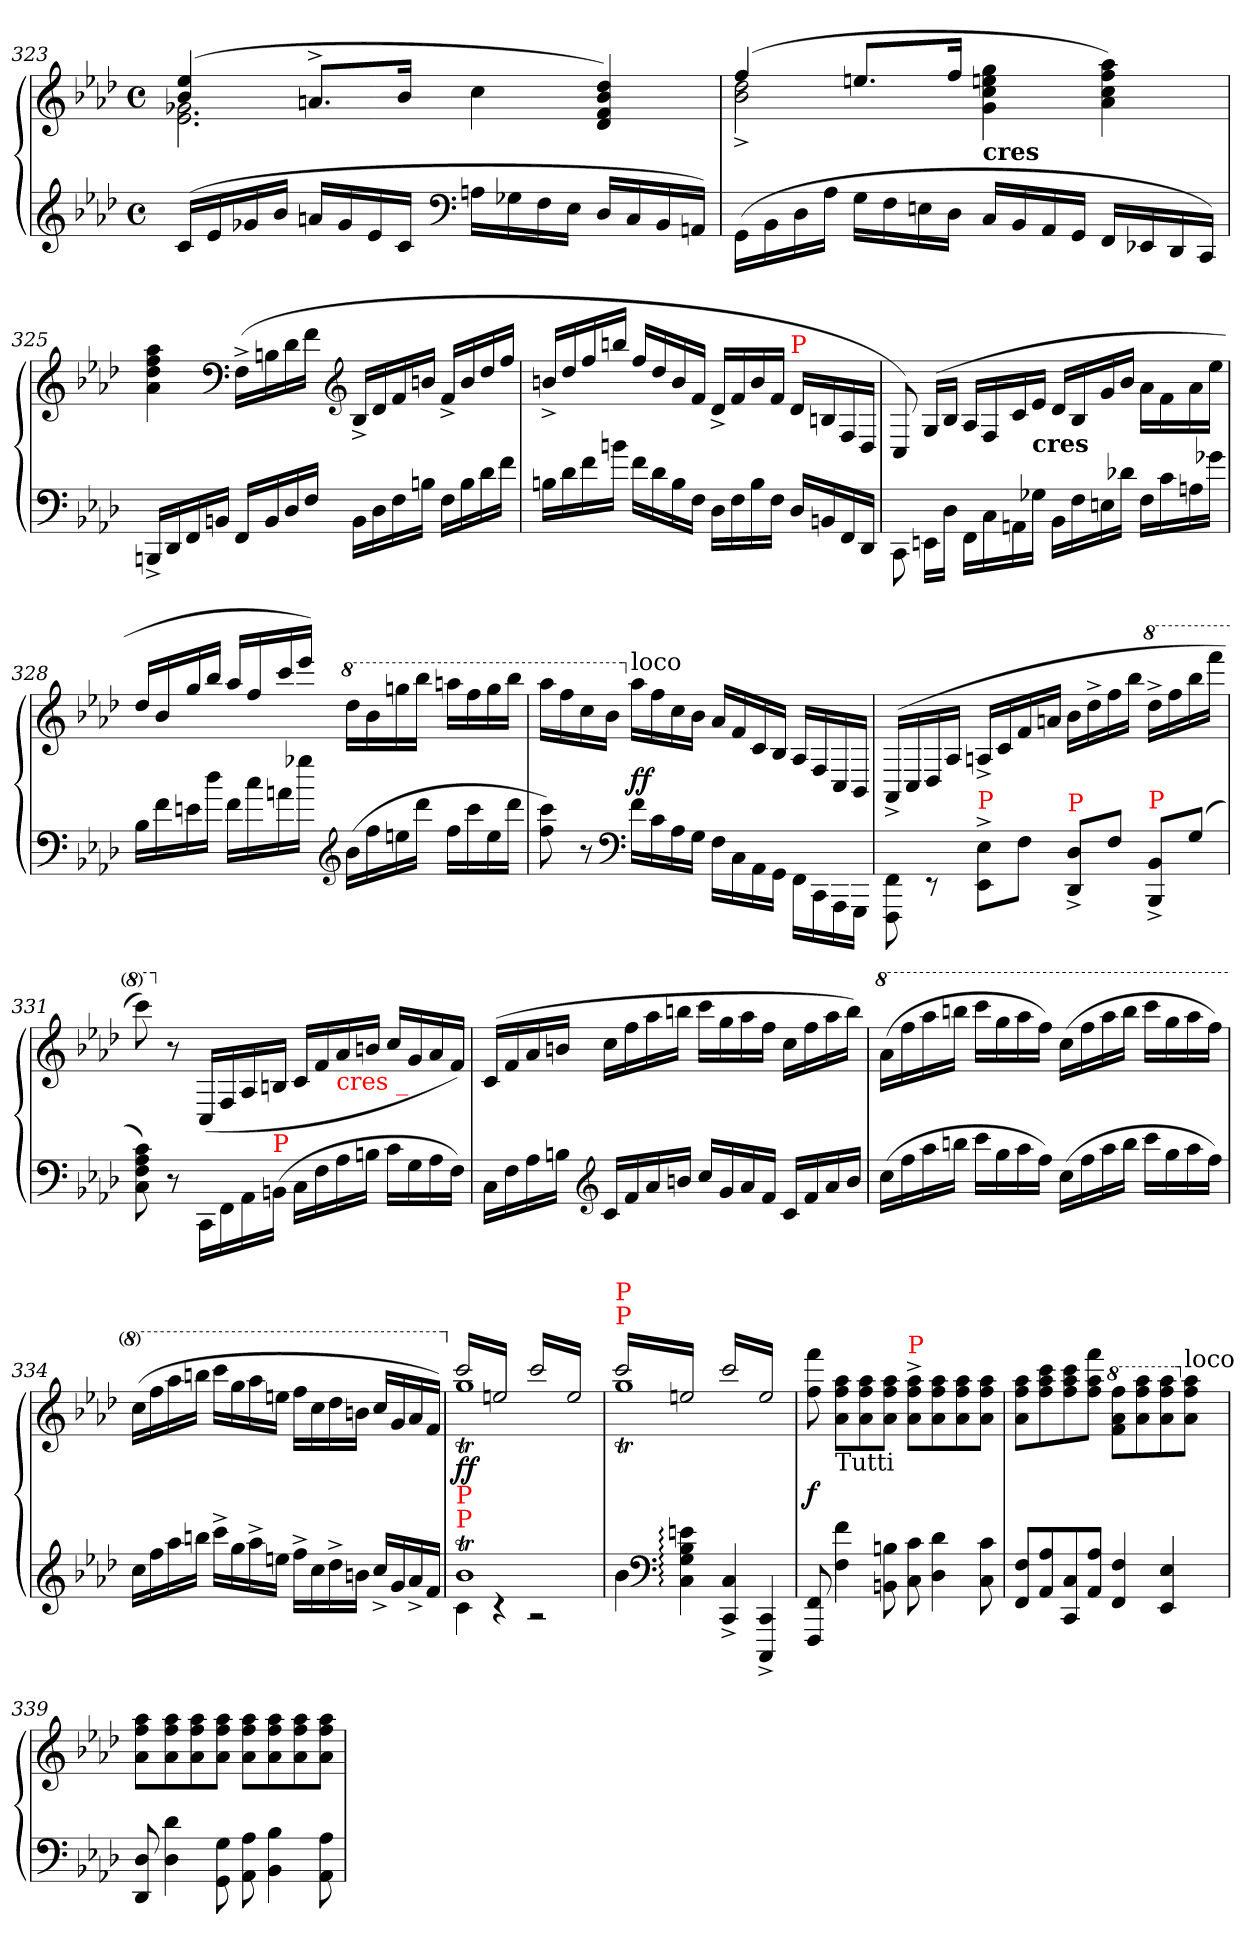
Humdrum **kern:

**kern	**kern	**dynam
*part1	*part1	*part1
*staff2	*staff1	*staff1/2
*clefG2	*clefG2	*
*k[b-e-a-d-]	*k[b-e-a-d-]	*
*f:	*f:	*
*M4/4	*M4/4	*
*met(c)	*met(c)	*
=323	=323	=323
*	*^	*
(>16cLL	(>4ee- 4b-	2.g-X 2.e-	.
16e-	.	.	.
16g-X	.	.	.
16b-JJ	.	.	.
16anLL	8.an^>L	.	.
16g-	.	.	.
16e-	.	.	.
16cJJ	16b-Jk	.	.
*clefF4	*	*	*
16AnLL	4cc\	.	.
16G-X	.	.	.
16F	.	.	.
16E-JJ	.	.	.
16D-LL	4dd- 4b- 4f 4d-)	4ryy	.
16C	.	.	.
16BB-	.	.	.
16AAJJ)	.	.	.
=324	=324	=324	=324
(>16GG\LL	(>4ff	2dd-^< 2b-^<	.
16BB-\	.	.	.
16D-\	.	.	.
16A-\JJ	.	.	.
16GLL	8.eenL	.	.
16F	.	.	.
16En	.	.	.
16D-JJ	16ffJk	.	.
!	!LO:TX:c:B:t=cres	!	!
16CLL	2ryy	4gg 4een 4cc 4g	.
16BB-	.	.	.
16AA-	.	.	.
16GGJJ	.	.	.
16FFLL	.	4aa- 4ff 4cc 4a-)	.
16EE-X	.	.	.
16DD-	.	.	.
16CCJJ)	.	.	.
*	*v	*v	*
=325	=325	=325
16BBBn^>LL	4aa- 4ff 4dd- 4a-	.
16DD-	.	.
16FF	.	.
16BBnJJ	.	.
*	*clefF4	*
16FFLL	(>16F^<LL	.
16BB	16Bn	.
16D-	16d-	.
16FJJ	16fJJ	.
*	*clefG2	*
16BBLL	16B^<LL	.
16D-	16d-	.
16F	16f	.
16BJJ	16bnJJ	.
16FLL	16f^</LL	.
16B	16b/	.
16d-	16dd-/	.
16fJJ	16ff/JJ	.
=326	=326	=326
16BnLL	16bn^</LL	.
16d-	16dd-/	.
16f\	16ff/	.
16bn\JJ	16bbn/JJ	.
16f\LL	16ff/LL	.
16d-\	16dd-/	.
16B	16b	.
16FJJ	16fJJ	.
16D-LL	16d-^<LL	.
16F	16f	.
16B	16b	.
16FJJ	16fJJ	.
!	!LO:TX:a:color=red:t=P	!
16D-LL	16d-\LL	.
16BB	16B/	.
16FF	16F/	.
16DD-JJ	16D-/JJ	.
=327	=327	=327
8CC\	8C/)	.
16EEn\LL	(>16G/LL	.
16D-\JJ	16B-/JJ	.
16FF\LL	16A-/LL	.
16C\	16F/	.
16AAn	16c	.
!	!LO:TX:c:B:t=cres	!
16G-XJJ	16e-JJ	.
16BB-LL	16d-LL	.
16F	16B-	.
16En	16g	.
16d-XJJ	16b-JJ	.
16F\LL	16a-LL	.
16c\	16f	.
16An\	16a-	.
16g-X\JJ	16ee-JJ	.
=328	=328	=328
16B-\LL	16dd-/LL	.
16f\	16b-/	.
16en\	16gg/	.
16dd-\JJ	16bb-/JJ	.
16f\LL	16aa-/LL	.
16cc\	16ff/	.
16an\	16ccc/	.
16gg-XJJ	16eee-JJ)	.
*clefG2	*	*
*	*8va	*
(>16b-LL	16ddd-LL	.
16ff	16bb-	.
16een	16gggn	.
16ddd-JJ	16bbb-JJ	.
16ffLL	16aaaLL	.
16ccc	16fff	.
16ee	16ggg	.
16ddd-JJ	16bbb-JJ	.
=329	=329	=329
8ccc 8ff)	16aaa-LL	.
.	16fff	.
8r	16ccc	.
.	16bb-JJ	.
*clefF4	*	*
*	*X8va	*
!	!LO:TX:a:t=loco	!
16fLL	16aa-LL	ff
16c	16ff	.
16A-	16cc	.
16GJJ	16b-JJ	.
16F\LL	16a-LL	.
16C\	16f	.
16AA-\	16c	.
16GG\JJ	16B-JJ	.
16FF\LL	16A-/LL	.
16CC\	16F/	.
16AAA-\	16C/	.
16GGG\JJ	16BB-/JJ	.
=330	=330	=330
8FF\ 8FFF\	(>16AA-^>/LL	.
.	16C/	.
8rEE	16D-/	.
.	16A-/JJ	.
!LO:TX:a:color=red:t=P	!	!
8E-^<\ 8EE-^<\L	16An^>/LL	.
.	16c	.
8FJ	16f	.
.	16anJJ	.
!LO:TX:a:color=red:t=P	!	!
8D-^< 8DD-^<L	16b-LL	.
.	16dd-^>	.
8FJ	16ff	.
.	16bb-JJ	.
*	*8va	*
!LO:TX:a:color=red:t=P	!	!
8BB-^< 8BBB-^<L	16ddd-^>LL	.
.	16fff	.
(>8GJ	16bbb-	.
.	16ffffJJ	.
=331	=331	=331
8c 8A- 8F 8C)	8cccc)	.
*	*X8va	*
8r	8r	.
16CC\LL	(>16C/LL	.
16FF\	16F/	.
16AA-\	16A-/	.
!LO:TX:a:color=red:t=P	!	!
(>16BBn\JJ	16Bn/JJ	.
16CLL	16cLL	.
16F	16f	.
!	!LO:TX:b:color=red:t=cres _	!
16A-	16a-	.
16BnJJ	16bnJJ	.
16cLL	16ccLL	.
16G	16g	.
16A-	16a-	.
16FJJ)	16fJJ)	.
=332	=332	=332
16CLL	(>16cLL	.
16F	16f	.
16A-	16a-	.
16BnJJ	16bnJJ	.
*clefG2	*	*
16cLL	16ccLL	.
16f	16ff	.
16a-	16aa-	.
16bnJJ	16bbnJJ	.
16ccLL	16cccLL	.
16g	16gg	.
16a-	16aa-	.
16fJJ	16ffJJ	.
16cLL	16ccLL	.
16f	16ff	.
16a-	16aa-	.
16bJJ	16bbJJ)	.
=333	=333	=333
*	*8va	*
(>16ccLL	(>16aa-LL	.
16ff	16fff	.
16aa-	16aaa-	.
16bbnJJ	16bbbnJJ	.
16cccLL	16ccccLL	.
16gg	16ggg	.
16aa-	16aaa-	.
16ffJJ)	16fffJJ)	.
(>16ccLL	(>16cccLL	.
16ff	16fff	.
16aa-	16aaa-	.
16bbJJ	16bbbJJ	.
16cccLL	16ccccLL	.
16gg	16ggg	.
16aa-	16aaa-	.
16ffJJ)	16fffJJ)	.
=334	=334	=334
16ccLL	(>16cccLL	.
16ff	16fff	.
16aa-	16aaa-	.
16bbnJJ	16bbbnJJ	.
16ccc^<LL	16ccccLL	.
16gg	16ggg	.
16aa-^<	16aaa-	.
16eenJJ	16eeenJJ	.
16ff^<LL	16fffLL	.
16cc	16ccc	.
16dd-^<	16ddd-	.
16bnJJ	16bbnJJ	.
16cc^<LL	16cccLL	.
16g	16gg	.
16a-^<	16aa-	.
16fJJ	16ffJJ)	.
=335	=335	=335
*^	*	*
*	*	*X8va	*
*	*	*^	*
!	!	!LO:TX:a:t=loco	!	!
!	!	!LO:TX:a:color=red:t=P	!	!
!LO:TX:a:color=red:t=P	!	!	!	!
!LO:TX:a:color=red:t=P	!	!	!	!
*	*	*tremolo	*	*
1b-T	4c	(<16cccLL	1ggt	ff
.	.	16een)	.	.
.	.	16ccc	.	.
.	.	16een)	.	.
.	4rc	16ccc	.	.
.	.	16een)	.	.
.	.	16ccc	.	.
.	.	16een)JJ	.	.
.	2rA	(<16cccLL	.	.
.	.	16ee)	.	.
.	.	16ccc	.	.
.	.	16ee)	.	.
.	.	16ccc	.	.
.	.	16ee)	.	.
.	.	16ccc	.	.
.	.	16ee)JJ	.	.
*v	*v	*	*	*
=336	=336	=336	=336
!	!LO:TX:a:color=red:t=P	!	!
!	!LO:TX:a:color=red:t=P	!	!
4b-	(<16cccLL	1ggt	.
.	16ee)	.	.
.	16ccc	.	.
.	16ee)	.	.
*clefF4	*	*	*
4en: 4B-: 4G: 4C:	16ccc	.	.
.	16ee)	.	.
.	16ccc	.	.
.	16ee)JJ	.	.
4C^> 4CC^>	(<16cccLL	.	.
.	16ee)	.	.
.	16ccc	.	.
.	16ee)	.	.
4CC^> 4CCC^>	16ccc	.	.
.	16ee)	.	.
.	16ccc	.	.
.	16ee)JJ	.	.
*	*Xtremolo	*	*
*	*v	*v	*
=337	=337	=337
8FF! 8FFF!	8fff! 8ff!	f
.	.	.
!	!LO:TX:b:t=Tutti	!
4f! 4F!	8aa-!\ 8ff!\ 8a-!\L	.
.	.	.
.	8aa-!\ 8ff!\ 8a-!\	.
8Bn! 8BBn!	8aa-!\ 8ff!\ 8a-!\J	.
!	!LO:TX:a:color=red:t=P	!
8c! 8C!	8aa-!^<\ 8ff!^<\ 8a-!^<\L	.
4d-! 4D-!	8aa-!\ 8ff!\ 8a-!\	.
.	8aa-!\ 8ff!\ 8a-!\	.
8c! 8C!	8aa-!\ 8ff!\ 8a-!\J	.
=338	=338	=338
8F! 8FF!L	8aa-!\ 8ff!\ 8a-!\L	.
8A-! 8AA-!	8ccc!\ 8aa-!\ 8ff!\	.
8C! 8CC!	8ccc!\ 8aa-!\ 8ff!\	.
8A-! 8AA-!J	8fff!\ 8aa-!\ 8ff!\J	.
*	*8va	*
4F! 4FF!	8fff!\ 8aa-!\ 8ff!\L	.
.	8aaa-!\ 8fff!\ 8aa-!\	.
4E-! 4EE-!	8aaa-!\ 8fff!\ 8aa-!\	.
*	*X8va	*
!	!LO:TX:a:t=loco	!
.	8aa-!\ 8ff!\ 8a-!\J	.
=339	=339	=339
8D-! 8DD-!	8aa-!\ 8ff!\ 8a-!\L	.
4d-! 4D-!	8aa-!\ 8ff!\ 8a-!\	.
.	8aa-!\ 8ff!\ 8a-!\	.
8G!\ 8GG!\	8aa-!\ 8ff!\ 8a-!\J	.
8A-! 8AA-!	8aa-!\ 8ff!\ 8a-!\L	.
4B-! 4BB-!	8aa-!\ 8ff!\ 8a-!\	.
.	8aa-!\ 8ff!\ 8a-!\	.
8A-! 8AA-!	8aa-!\ 8ff!\ 8a-!\J	.
=	=	=
*-	*-	*-
